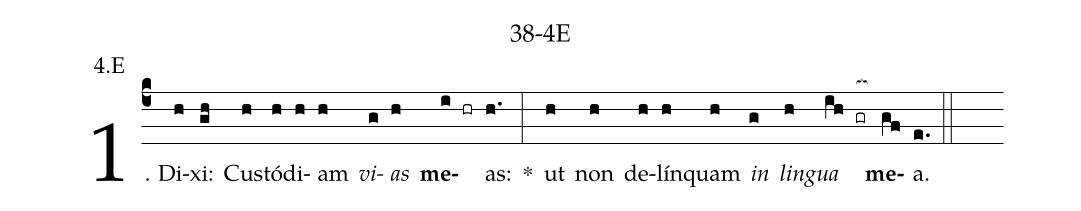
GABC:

name: 38-4E;
annotation: 4.E;
%%
(c4)1. Di(h)xi:(gh) Cus(h)tó(h)di(h)am(h) <i>vi</i>(g)<i>as</i>(h) <b>me</b>(i hr)as:(h.) *(:) ut(h) non(h) de(h)lín(h)quam(h) <i>in</i>(g) <i>lin</i>(h)<i>gua</i>(ih gr[ocb:1{]) <b>me</b>(gf[ocb:0}])a.(e.) (::)
